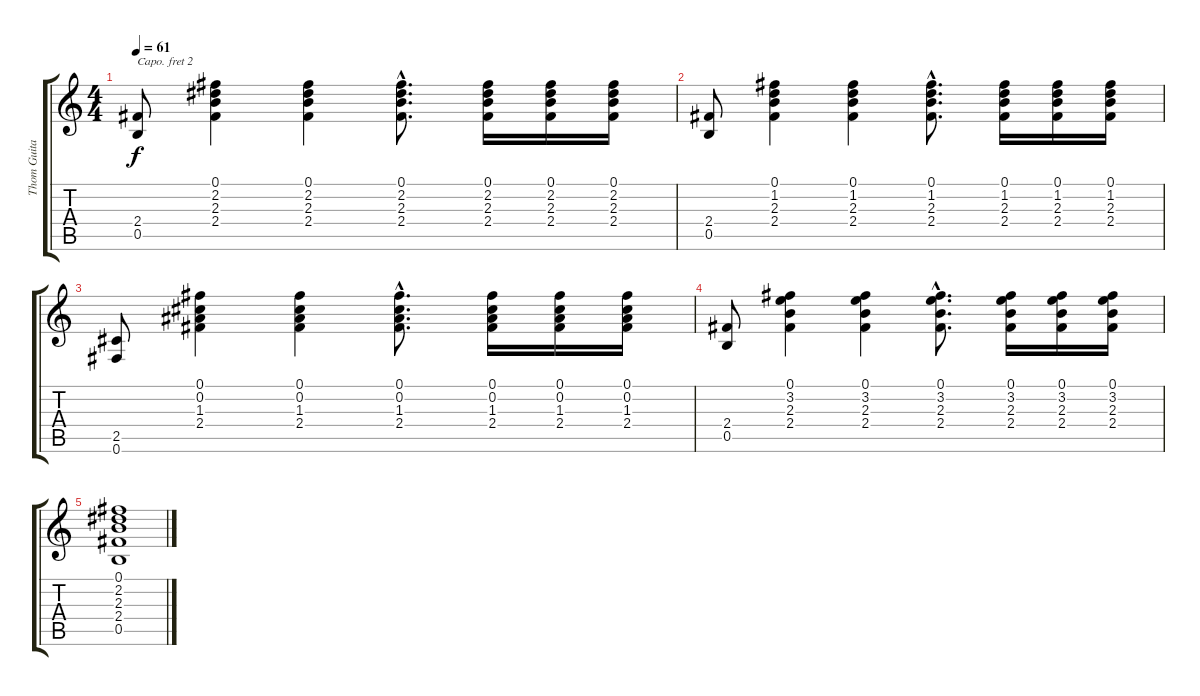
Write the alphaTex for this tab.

\track ("Thom Guitar" "Thom Guita") {instrument electricguitarjazz}
\staff {score tabs}
\capo 2
\tuning (E4 B3 G3 D3 A2 E2) {hide}
\ts (4 4)
\tempo 61
\clef g2
\ks c
(2.4 0.5).8{dy f} (0.1 2.2 2.3 2.4).4 (0.1 2.2 2.3 2.4).4 (0.1{hac} 2.2{hac} 2.3{hac} 2.4{hac}).8{d} (0.1 2.2 2.3 2.4).16 (0.1 2.2 2.3 2.4).16 (0.1 2.2 2.3 2.4).16 |
(2.4 0.5).8 (0.1 1.2 2.3 2.4).4 (0.1 1.2 2.3 2.4).4 (0.1{hac} 1.2{hac} 2.3{hac} 2.4{hac}).8{d} (0.1 1.2 2.3 2.4).16 (0.1 1.2 2.3 2.4).16 (0.1 1.2 2.3 2.4).16 |
(2.5 0.6).8 (0.1 0.2 1.3 2.4).4 (0.1 0.2 1.3 2.4).4 (0.1{hac} 0.2{hac} 1.3{hac} 2.4{hac}).8{d} (0.1 0.2 1.3 2.4).16 (0.1 0.2 1.3 2.4).16 (0.1 0.2 1.3 2.4).16 |
(2.4 0.5).8 (0.1 3.2 2.3 2.4).4 (0.1 3.2 2.3 2.4).4 (0.1{hac} 3.2{hac} 2.3{hac} 2.4{hac}).8{d} (0.1 3.2 2.3 2.4).16 (0.1 3.2 2.3 2.4).16 (0.1 3.2 2.3 2.4).16 |
(0.1 2.2 2.3 2.4 0.5).1
